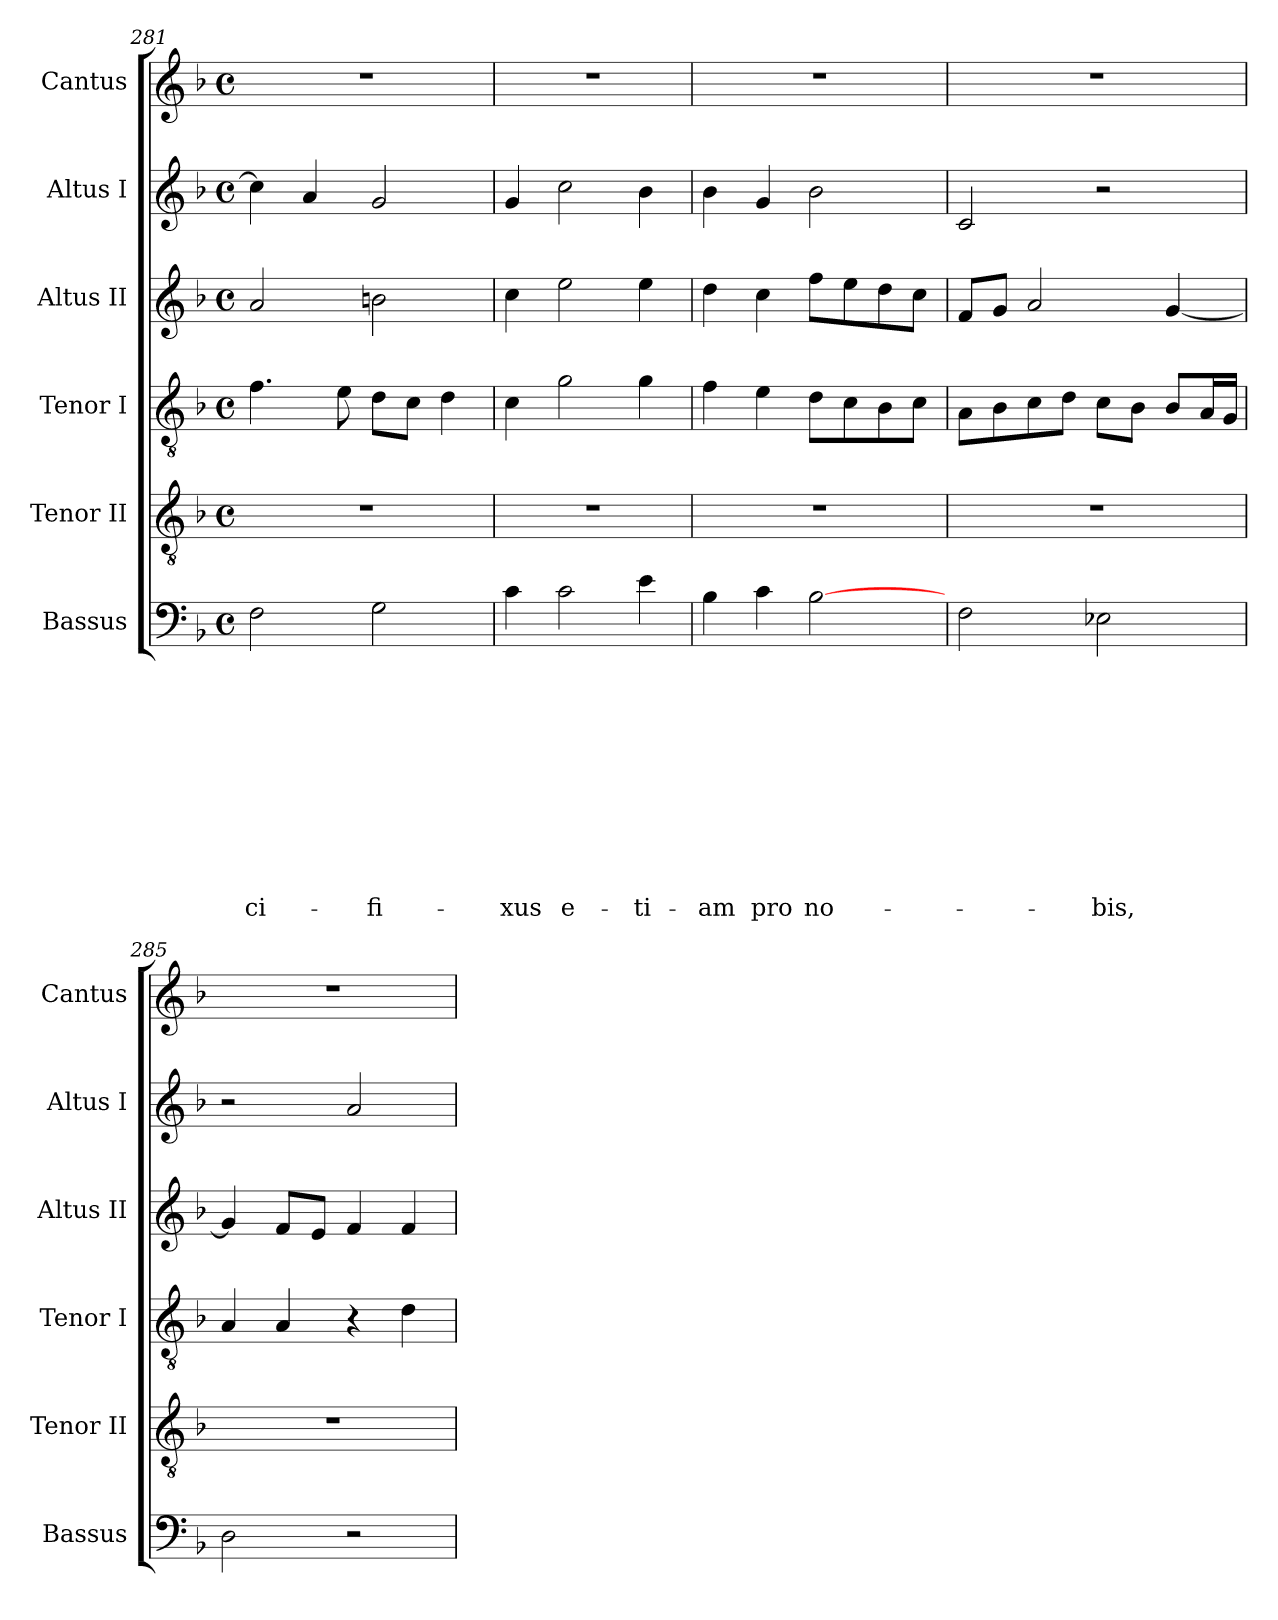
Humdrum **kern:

**kern	**text	**text	**text	**text	**text	**text	**text	**text	**text	**text	**text	**kern	**kern	**kern	**kern	**kern
*part6	*part6	*part6	*part6	*part6	*part6	*part6	*part6	*part6	*part6	*part6	*part6	*part5	*part4	*part3	*part2	*part1
*staff6	*staff6	*staff6	*staff6	*staff6	*staff6	*staff6	*staff6	*staff6	*staff6	*staff6	*staff6	*staff5	*staff4	*staff3	*staff2	*staff1
*I"Bassus	*	*	*	*	*	*	*	*	*	*	*	*I"Tenor II	*I"Tenor I	*I"Altus II	*I"Altus I	*I"Cantus
*I'Bassus	*	*	*	*	*	*	*	*	*	*	*	*I'Tenor II	*I'Tenor I	*I'Altus II	*I'Altus I	*I'Cantus
*clefF4	*	*	*	*	*	*	*	*	*	*	*	*clefGv2	*clefGv2	*clefG2	*clefG2	*clefG2
*k[b-]	*	*	*	*	*	*	*	*	*	*	*	*k[b-]	*k[b-]	*k[b-]	*k[b-]	*k[b-]
*F:	*	*	*	*	*	*	*	*	*	*	*	*F:	*F:	*F:	*F:	*F:
*M4/4	*	*	*	*	*	*	*	*	*	*	*	*M4/4	*M4/4	*M4/4	*M4/4	*M4/4
*met(c)	*	*	*	*	*	*	*	*	*	*	*	*met(c)	*met(c)	*met(c)	*met(c)	*met(c)
=281	=281	=281	=281	=281	=281	=281	=281	=281	=281	=281	=281	=281	=281	=281	=281	=281
!	!	!	!	!	!	!	!	!	!	!	!LO:LY:b	!	!	!	!	!
2F\	.	.	.	.	.	.	.	.	.	.	-ci-	1r	4.f\	2a/	4cc\]	1r
.	.	.	.	.	.	.	.	.	.	.	.	.	.	.	4a/	.
.	.	.	.	.	.	.	.	.	.	.	.	.	8e\	.	.	.
!	!	!	!	!	!	!	!	!	!	!	!LO:LY:b	!	!	!	!	!
2G\	.	.	.	.	.	.	.	.	.	.	-fi-	.	8d\L	2bn\	2g/	.
.	.	.	.	.	.	.	.	.	.	.	.	.	8c\J	.	.	.
.	.	.	.	.	.	.	.	.	.	.	.	.	4d\	.	.	.
=282	=282	=282	=282	=282	=282	=282	=282	=282	=282	=282	=282	=282	=282	=282	=282	=282
!	!	!	!	!	!	!	!	!	!	!	!LO:LY:b	!	!	!	!	!
4c\	.	.	.	.	.	.	.	.	.	.	-xus	1r	4c\	4cc\	4g/	1r
!	!	!	!	!	!	!	!	!	!	!	!LO:LY:b	!	!	!	!	!
2c\	.	.	.	.	.	.	.	.	.	.	e-	.	2g\	2ee\	2cc\	.
!	!	!	!	!	!	!	!	!	!	!	!LO:LY:b	!	!	!	!	!
4e\	.	.	.	.	.	.	.	.	.	.	-ti-	.	4g\	4ee\	4b-\	.
=283	=283	=283	=283	=283	=283	=283	=283	=283	=283	=283	=283	=283	=283	=283	=283	=283
!	!	!	!	!	!	!	!	!	!	!	!LO:LY:b	!	!	!	!	!
4B-\	.	.	.	.	.	.	.	.	.	.	-am	1r	4f\	4dd\	4b-\	1r
!	!	!	!	!	!	!	!	!	!	!	!LO:LY:b	!	!	!	!	!
4c\	.	.	.	.	.	.	.	.	.	.	pro	.	4e\	4cc\	4g/	.
!	!	!	!	!	!	!	!	!	!	!	!LO:LY:b	!	!	!	!	!
[<2B-\	.	.	.	.	.	.	.	.	.	.	no-	.	8d\L	8ff\L	2b-\	.
.	.	.	.	.	.	.	.	.	.	.	.	.	8c\	8ee\	.	.
.	.	.	.	.	.	.	.	.	.	.	.	.	8B-\	8dd\	.	.
.	.	.	.	.	.	.	.	.	.	.	.	.	8c\J	8cc\J	.	.
!!LO:LB:g=z
=284	=284	=284	=284	=284	=284	=284	=284	=284	=284	=284	=284	=284	=284	=284	=284	=284
2F\	.	.	.	.	.	.	.	.	.	.	.	1r	8A\L	8f/L	2c/	1r
.	.	.	.	.	.	.	.	.	.	.	.	.	8B-\	8g/J	.	.
.	.	.	.	.	.	.	.	.	.	.	.	.	8c\	2a/	.	.
.	.	.	.	.	.	.	.	.	.	.	.	.	8d\J	.	.	.
!	!	!	!	!	!	!	!	!	!	!	!LO:LY:b	!	!	!	!	!
2E-X\	.	.	.	.	.	.	.	.	.	.	-bis,	.	8c\L	.	2r	.
.	.	.	.	.	.	.	.	.	.	.	.	.	8B-\J	.	.	.
.	.	.	.	.	.	.	.	.	.	.	.	.	8B-/L	[<4g/	.	.
.	.	.	.	.	.	.	.	.	.	.	.	.	16A/L	.	.	.
.	.	.	.	.	.	.	.	.	.	.	.	.	16G/JJ	.	.	.
=285	=285	=285	=285	=285	=285	=285	=285	=285	=285	=285	=285	=285	=285	=285	=285	=285
2D\	.	.	.	.	.	.	.	.	.	.	.	1r	4A/	4g/]	2r	1r
.	.	.	.	.	.	.	.	.	.	.	.	.	4A/	8f/L	.	.
.	.	.	.	.	.	.	.	.	.	.	.	.	.	8e/J	.	.
2r	.	.	.	.	.	.	.	.	.	.	.	.	4r	4f/	2a/	.
.	.	.	.	.	.	.	.	.	.	.	.	.	4d\	4f/	.	.
=	=	=	=	=	=	=	=	=	=	=	=	=	=	=	=	=
*-	*-	*-	*-	*-	*-	*-	*-	*-	*-	*-	*-	*-	*-	*-	*-	*-
